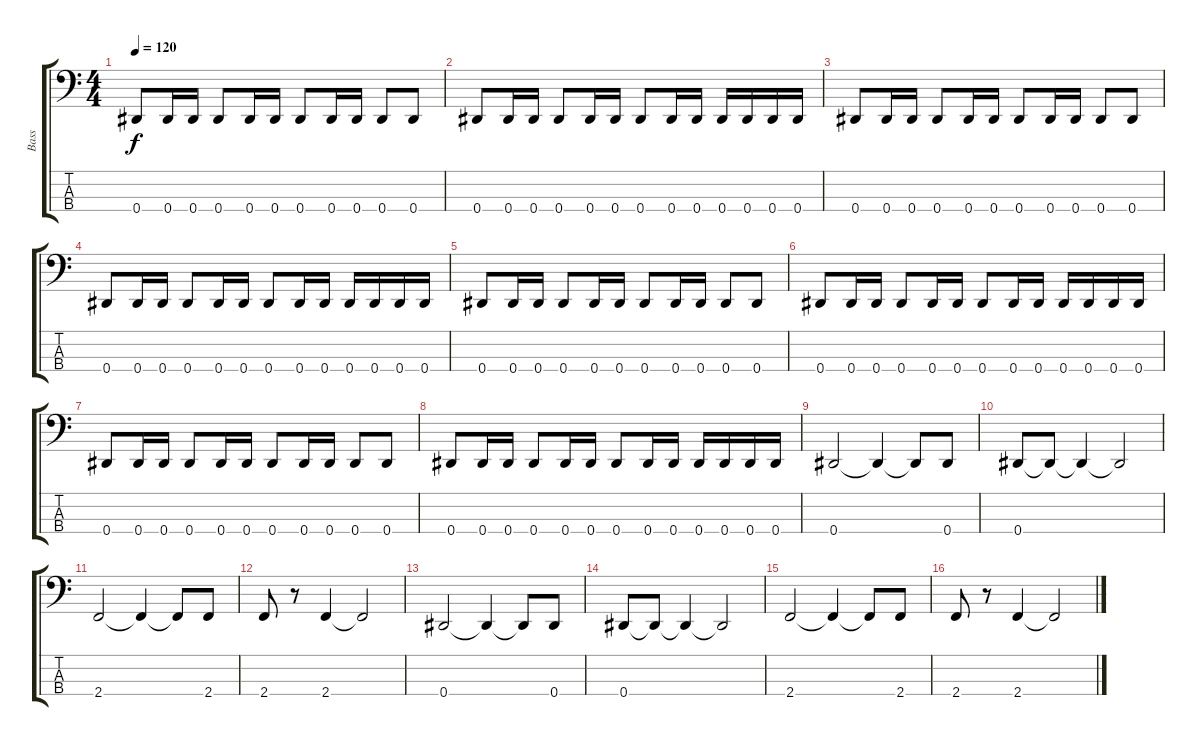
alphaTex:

\track ("Bass" "Bass") {instrument acousticguitarnylon}
\staff {score tabs}
\tuning (Gb2 Db2 Ab1 Eb1) {hide}
\ts (4 4)
\tempo 120
\clef f4
\ks c
0.4.8{dy f} 0.4.16 0.4.16 0.4.8 0.4.16 0.4.16 0.4.8 0.4.16 0.4.16 0.4.8 0.4.8 |
0.4.8 0.4.16 0.4.16 0.4.8 0.4.16 0.4.16 0.4.8 0.4.16 0.4.16 0.4.16 0.4.16 0.4.16 0.4.16 |
0.4.8 0.4.16 0.4.16 0.4.8 0.4.16 0.4.16 0.4.8 0.4.16 0.4.16 0.4.8 0.4.8 |
0.4.8 0.4.16 0.4.16 0.4.8 0.4.16 0.4.16 0.4.8 0.4.16 0.4.16 0.4.16 0.4.16 0.4.16 0.4.16 |
0.4.8 0.4.16 0.4.16 0.4.8 0.4.16 0.4.16 0.4.8 0.4.16 0.4.16 0.4.8 0.4.8 |
0.4.8 0.4.16 0.4.16 0.4.8 0.4.16 0.4.16 0.4.8 0.4.16 0.4.16 0.4.16 0.4.16 0.4.16 0.4.16 |
0.4.8 0.4.16 0.4.16 0.4.8 0.4.16 0.4.16 0.4.8 0.4.16 0.4.16 0.4.8 0.4.8 |
0.4.8 0.4.16 0.4.16 0.4.8 0.4.16 0.4.16 0.4.8 0.4.16 0.4.16 0.4.16 0.4.16 0.4.16 0.4.16 |
0.4.2 0.4{t}.4 0.4{t}.8 0.4.8 |
0.4.8 0.4{t}.8 0.4{t}.4 0.4{t}.2 |
2.4.2 2.4{t}.4 2.4{t}.8 2.4.8 |
2.4.8 r.8 2.4.4 2.4{t}.2 |
0.4.2 0.4{t}.4 0.4{t}.8 0.4.8 |
0.4.8 0.4{t}.8 0.4{t}.4 0.4{t}.2 |
2.4.2 2.4{t}.4 2.4{t}.8 2.4.8 |
2.4.8 r.8 2.4.4 2.4{t}.2
